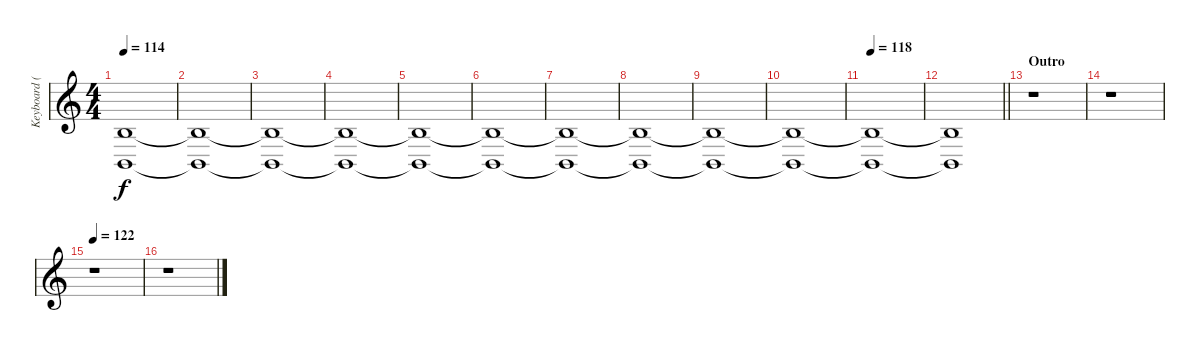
\track ("Keyboard (Strings)" "Keyboard (") {instrument stringensemble1}
\staff {score}
\tuning (E4 B3 G3 D3 A2 E2) {hide}
\ts (4 4)
\tempo 114
\clef g2
\ks c
(4.3{t} 2.5{t}).1{dy f} |
(4.3{t} 2.5{t}).1 |
(4.3{t} 2.5{t}).1 |
(4.3{t} 2.5{t}).1 |
(4.3{t} 2.5{t}).1 |
(4.3{t} 2.5{t}).1 |
(4.3{t} 2.5{t}).1 |
(4.3{t} 2.5{t}).1 |
(4.3{t} 2.5{t}).1 |
(4.3{t} 2.5{t}).1 |
\tempo 118
(4.3{t} 2.5{t}).1 |
\barLineRight lightlight
(4.3{t} 2.5{t}).1 |
\section ("" "Outro")
r.1 |
r.1 |
\tempo 122
r.1 |
r.1
